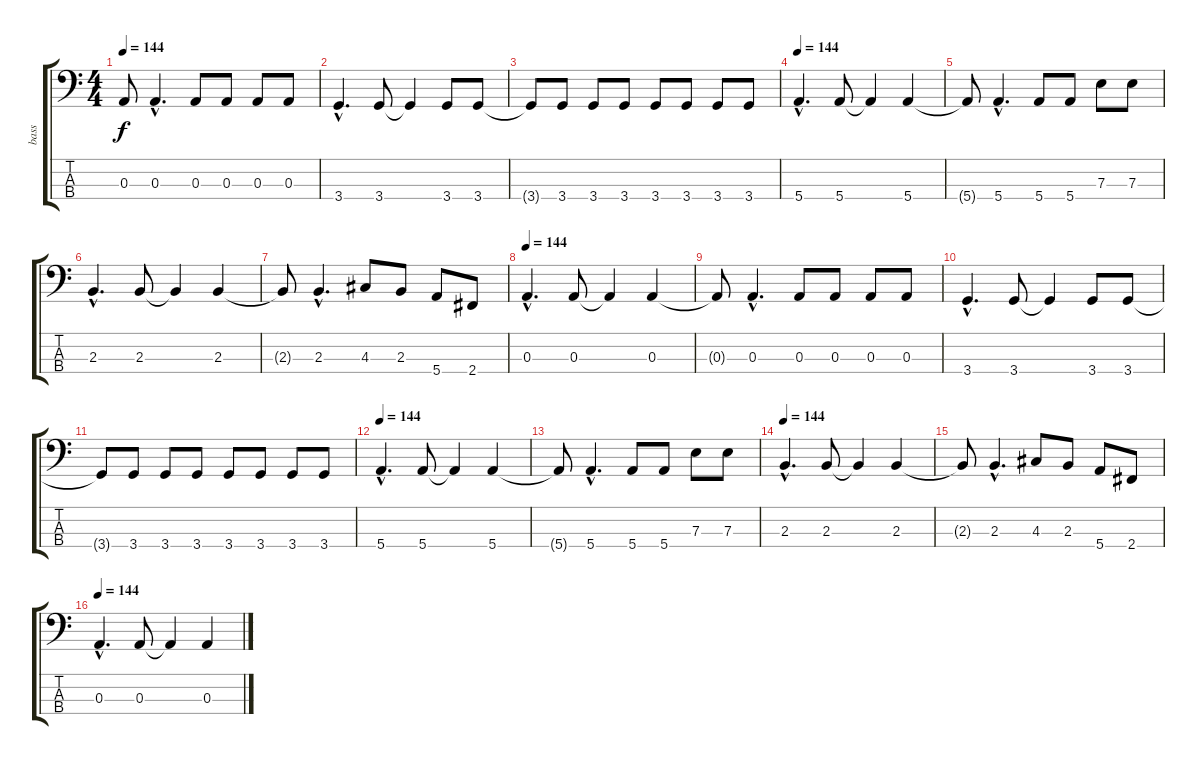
\track ("bass" "bass") {instrument electricbassfinger}
\staff {score tabs}
\tuning (G2 D2 A1 E1) {hide}
\ts (4 4)
\tempo 144
\clef f4
\ks c
0.3{t}.8{dy f} 0.3{hac}.4{d} 0.3.8 0.3.8 0.3.8 0.3.8 |
3.4{hac}.4{d} 3.4.8 3.4{t}.4 3.4.8 3.4.8 |
3.4{t}.8 3.4.8 3.4.8 3.4.8 3.4.8 3.4.8 3.4.8 3.4.8 |
\tempo 144
5.4{hac}.4{d} 5.4.8 5.4{t}.4 5.4.4 |
5.4{t}.8 5.4{hac}.4{d} 5.4.8 5.4.8 7.3.8 7.3.8 |
2.3{hac}.4{d} 2.3.8 2.3{t}.4 2.3.4 |
2.3{t}.8 2.3{hac}.4{d} 4.3.8 2.3.8 5.4.8 2.4.8 |
\tempo 144
0.3{hac}.4{d} 0.3.8 0.3{t}.4 0.3.4 |
0.3{t}.8 0.3{hac}.4{d} 0.3.8 0.3.8 0.3.8 0.3.8 |
3.4{hac}.4{d} 3.4.8 3.4{t}.4 3.4.8 3.4.8 |
3.4{t}.8 3.4.8 3.4.8 3.4.8 3.4.8 3.4.8 3.4.8 3.4.8 |
\tempo 144
5.4{hac}.4{d} 5.4.8 5.4{t}.4 5.4.4 |
5.4{t}.8 5.4{hac}.4{d} 5.4.8 5.4.8 7.3.8 7.3.8 |
\tempo 144
2.3{hac}.4{d volume 15} 2.3.8 2.3{t}.4 2.3.4 |
2.3{t}.8{volume 14} 2.3{hac}.4{d} 4.3.8 2.3.8 5.4.8 2.4.8 |
\tempo 144
0.3{hac}.4{d volume 13} 0.3.8 0.3{t}.4 0.3.4
